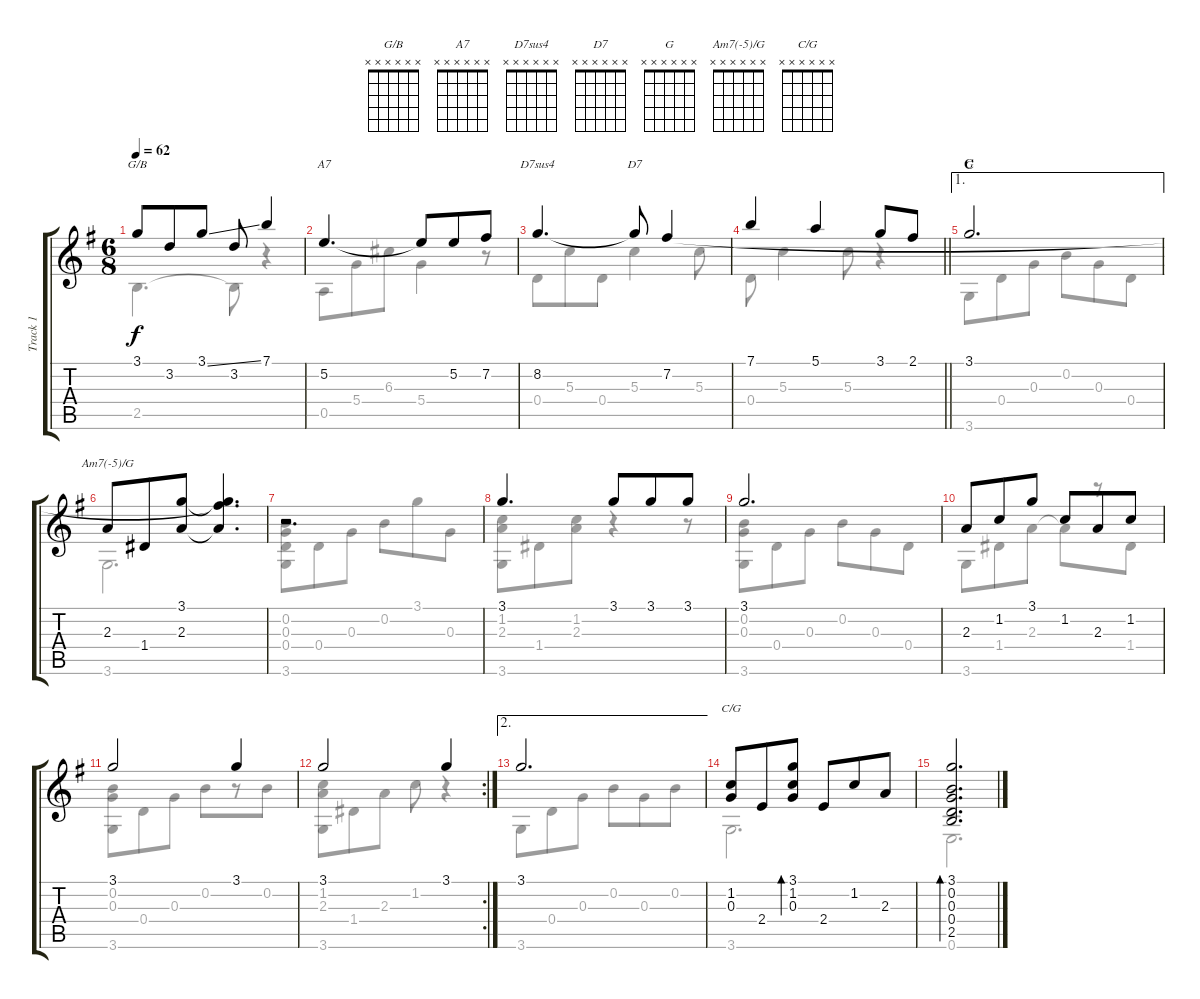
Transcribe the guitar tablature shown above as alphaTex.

\track ("Track 1" "Track 1") {instrument acousticguitarsteel}
\staff {score tabs}
\tuning (E4 B3 G3 D3 A2 E2) {hide}
\chord ("G/B" x x x x x x)
\chord ("A7" x x x x x x)
\chord ("D7sus4" x x x x x x)
\chord ("D7" x x x x x x)
\chord ("G" x x x x x x)
\chord ("Am7(-5)/G" x x x x x x)
\chord ("C/G" x x x x x x)
\voice
\ts (6 8)
\tempo 62
\clef g2
\ks g
3.1.8{ch "G/B" dy f} 3.2.8 3.1{ss}.8 3.2.8 7.1.4 |
5.2.4{d ch "A7"} 5.2{t}.8 5.2.8 7.2.8 |
8.2.4{d ch "D7sus4"} 8.2{t}.8{ch "D7"} 7.2.4 |
\barLineRight lightlight
7.1.4 5.1.4 3.1.8 2.1.8 |
\ae 1
\section ("" "C")
3.1.2{d ch "G"} |
2.3.8{ch "Am7(-5)/G"} 1.4.8 (3.1 2.3).8 (3.1{t} 7.2{t} 2.3{t}).4{d} |
r.2{d} |
3.1.4{d} 3.1.8 3.1.8 3.1.8 |
3.1.2{d} |
2.3.8 1.2.8 3.1.8 1.2.8 2.3.8 1.2.8 |
3.1.2 3.1.4 |
\rc 2
3.1.2 3.1.4 |
\ae 2
3.1.2{d} |
(1.2 0.3).8{ch "C/G"} 2.4.8 (3.1 1.2 0.3).8{bd 240} 2.4.8 1.2.8 2.3.8 |
(3.1 0.2 0.3 0.4 2.5).2{d bd 240}
\voice
\clef g2
\ottava regular
\simile none
\ks g
2.5.4{d dy f} 2.5{t}.8 r.4 |
0.5.8 5.4.8 6.3.8 5.4.4 r.8 |
0.4.8 5.3.8 0.4.8 5.3.4 5.3.8 |
\barLineRight lightlight
0.4.8 5.3.4 5.3.8 r.4 |
3.6.8 0.4.8 0.3.8 0.2.8 0.3.8 0.4.8 |
3.6.2{d} |
(0.2 0.3 0.4 3.6).8 0.4.8 0.3.8 0.2.8 3.1.8 0.3.8 |
(1.2 2.3 3.6).8 1.4.8 (1.2 2.3).8 r.4 r.8 |
(0.2 0.3 3.6).8 0.4.8 0.3.8 0.2.8 0.3.8 0.4.8 |
3.6.8 1.4.8 2.3.8 2.3{t}.8 r.8 1.4.8 |
(0.2 0.3 3.6).8 0.4.8 0.3.8 0.2.8 r.8 0.2.8 |
(1.2 2.3 3.6).8 1.4.8 2.3.8 1.2.8 r.4 |
3.6.8 0.4.8 0.3.8 0.2.8 0.3.8 0.2.8 |
3.6.2{d} |
0.6.2{d}
